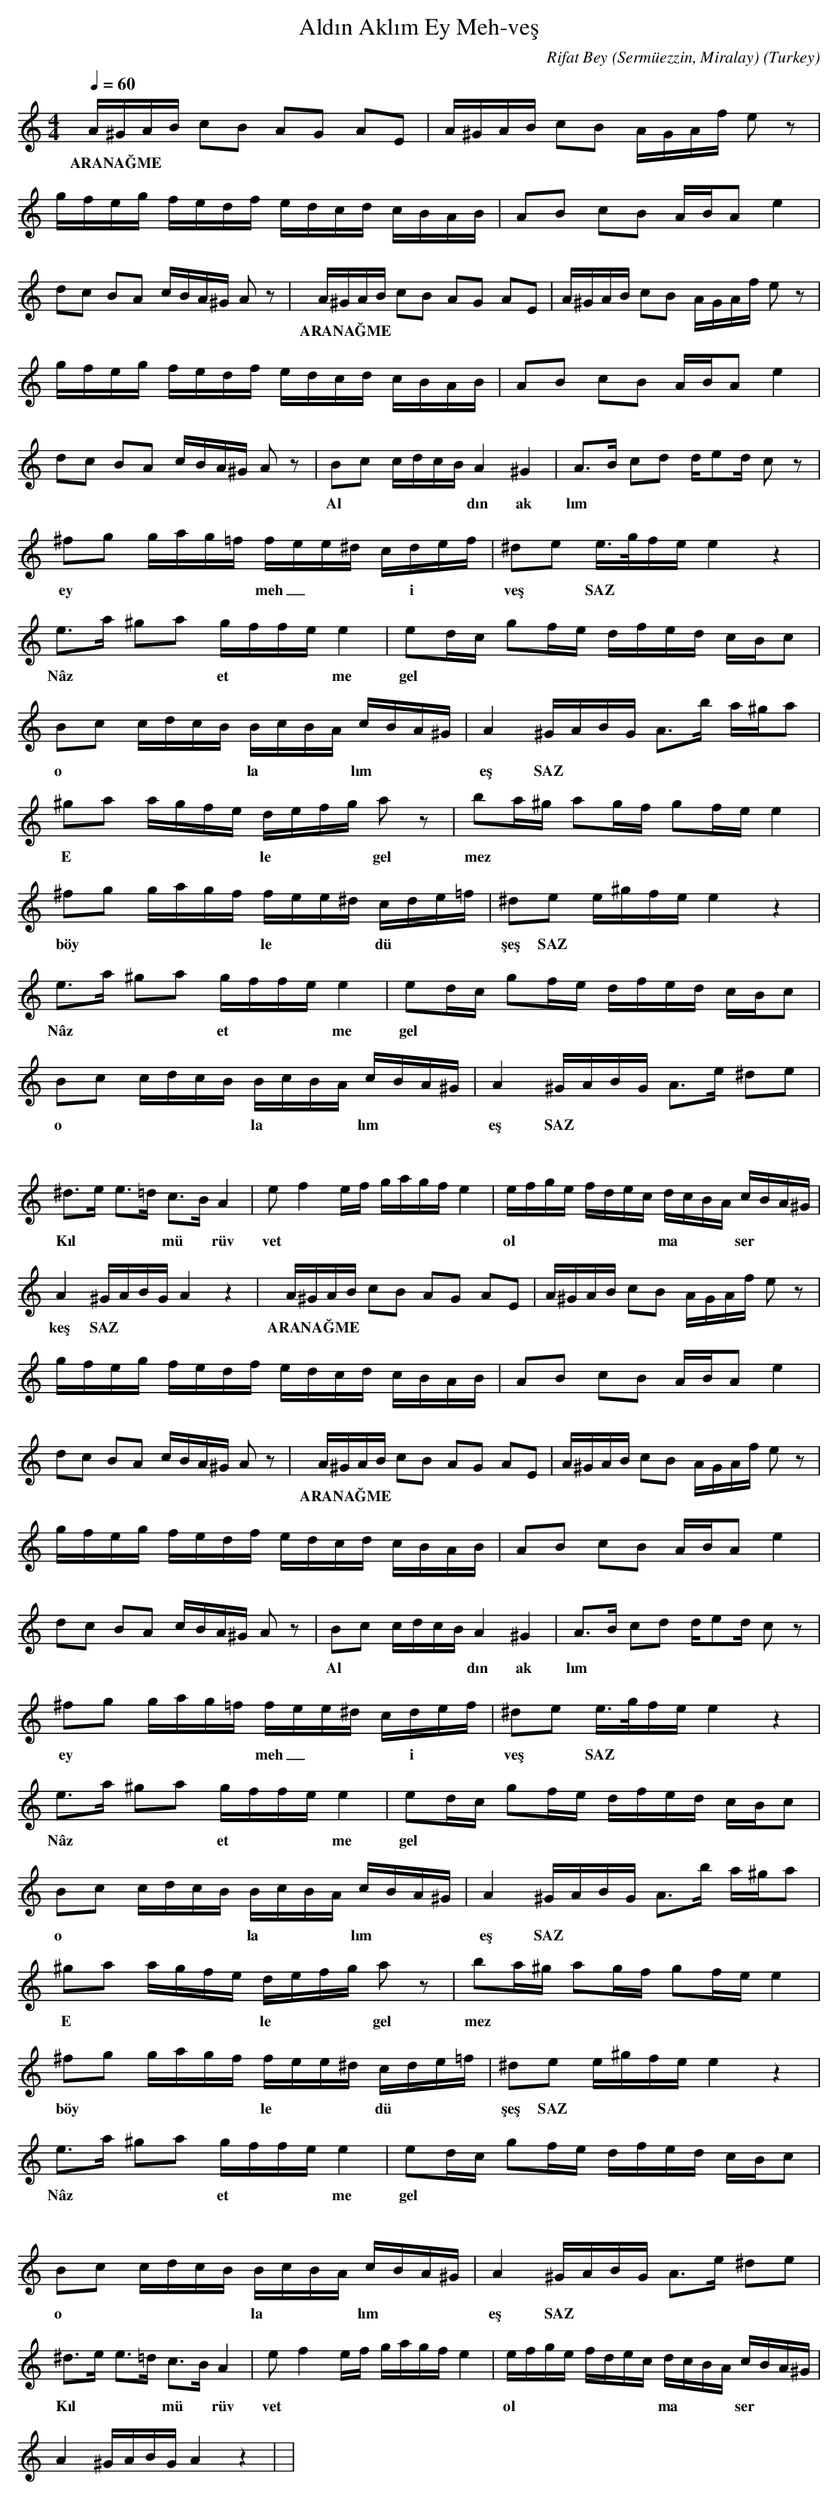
X:1
T: Aldın Aklım Ey Meh-veş
C: Rifat Bey (Sermüezzin, Miralay)
O: Turkey
M: 4/4
L: 1/16
K: C
Q: 1/4=60
A^GAB c2B2 A2G2 A2E2  | A^GAB c2B2 AGAf e2z2  |
w:  ARANAĞME  |   |
gfeg fedf edcd cBAB  | A2B2 c2B2 ABA2 e4  |
w:   |   |
d2c2 B2A2 cBA^G A2z2  | A^GAB c2B2 A2G2 A2E2  | \
w:   |  ARANAĞME  |
A^GAB c2B2 AGAf e2z2  |
w:   |
gfeg fedf edcd cBAB  | A2B2 c2B2 ABA2 e4  |
w:   |   |
d2c2 B2A2 cBA^G A2z2  | B2c2 cdcB A4 ^G4  | \
w:   |  Al *  *  *  *  *  dın  ak  |
A3B c2d2 de2d c2z2  |
w:  lım   |
^f2g2 gag=f fee^d cdef  | ^d2e2 e3/2g/fe e4 z4  |
w:  ey  *  *  *  *  *  meh_ *  *  *  i   |  veş   *  SAZ  |
e3a ^g2a2 gffe e4  | e2dc g2fe dfed cBc2  |
w:  Nâz  *  *  *  et *  *  *  me   |  gel   |
B2c2 cdcB BcBA cBA^G  | A4 ^GABG A3b a^ga2  |
w:  o *  *  *  *  *  la *  *  *  lım   |  eş   SAZ  |
^g2a2 agfe defg a2z2  | b2a^g a2gf g2fe e4  |
w:  E *  *  *  *  *  le  *  *  *  gel  |  mez   |
^f2g2 gagf fee^d cde=f  | ^d2e2 e^gfe e4 z4  |
w:  böy *  *  *  *  *  le  *  *  *  dü  |  şeş   SAZ  |
e3a ^g2a2 gffe e4  | e2dc g2fe dfed cBc2  |
w:  Nâz  *  *  *  et *  *  *  me   |  gel   |
B2c2 cdcB BcBA cBA^G  | A4 ^GABG A3e ^d2e2  |
w:  o *  *  *  *  *  la *  *  *  lım   |  eş   SAZ  |
^d3e e3=d c3B A4  | e2f4ef gagf e4  | \
w:  Kıl  *  *  *  mü *  rüv  |  vet   |
efge fdec dcBA cBA^G  |
w:  ol *  *  *  *  *  *  *  ma  *  *  *  ser  |
A4 ^GABG A4 z4  | A^GAB c2B2 A2G2 A2E2  | \
w:  keş   SAZ  |  ARANAĞME  |
A^GAB c2B2 AGAf e2z2  |
w:   |
gfeg fedf edcd cBAB  | A2B2 c2B2 ABA2 e4  |
w:   |   |
d2c2 B2A2 cBA^G A2z2  | A^GAB c2B2 A2G2 A2E2  | \
w:   |  ARANAĞME  |
A^GAB c2B2 AGAf e2z2  |
w:   |
gfeg fedf edcd cBAB  | A2B2 c2B2 ABA2 e4  |
w:   |   |
d2c2 B2A2 cBA^G A2z2  | B2c2 cdcB A4 ^G4  | \
w:   |  Al *  *  *  *  *  dın  ak  |
A3B c2d2 de2d c2z2  |
w:  lım   |
^f2g2 gag=f fee^d cdef  | ^d2e2 e3/2g/fe e4 z4  |
w:  ey  *  *  *  *  *  meh_ *  *  *  i   |  veş   *  SAZ  |
e3a ^g2a2 gffe e4  | e2dc g2fe dfed cBc2  |
w:  Nâz  *  *  *  et *  *  *  me   |  gel   |
B2c2 cdcB BcBA cBA^G  | A4 ^GABG A3b a^ga2  |
w:  o *  *  *  *  *  la *  *  *  lım   |  eş   SAZ  |
^g2a2 agfe defg a2z2  | b2a^g a2gf g2fe e4  |
w:  E *  *  *  *  *  le  *  *  *  gel  |  mez   |
^f2g2 gagf fee^d cde=f  | ^d2e2 e^gfe e4 z4  |
w:  böy *  *  *  *  *  le  *  *  *  dü  |  şeş   SAZ  |
e3a ^g2a2 gffe e4  | e2dc g2fe dfed cBc2  |
w:  Nâz  *  *  *  et *  *  *  me   |  gel   |
B2c2 cdcB BcBA cBA^G  | A4 ^GABG A3e ^d2e2  |
w:  o *  *  *  *  *  la *  *  *  lım   |  eş   SAZ  |
^d3e e3=d c3B A4  | e2f4ef gagf e4  | \
w:  Kıl  *  *  *  mü *  rüv  |  vet   |
efge fdec dcBA cBA^G  |
w:  ol *  *  *  *  *  *  *  ma  *  *  *  ser  |
A4 ^GABG A4 z4  | |
